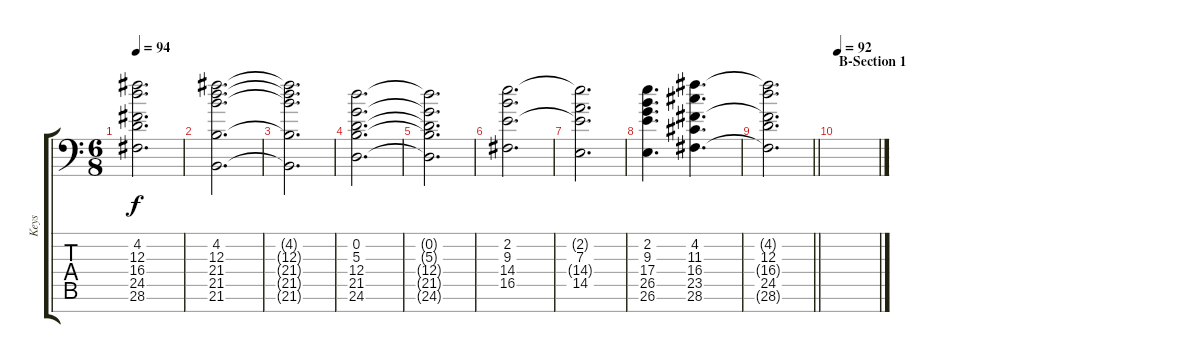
\track ("Keys" "Keys") {instrument pad7halo}
\staff {score tabs}
\tuning (D6 D5 D4 D3 D2 D1 D0) {hide}
\ts (6 8)
\tempo 94
\clef f4
\ks c
(4.2{t} 12.3 16.4{t} 24.5 28.6{t}).2{d dy f} |
(4.2 12.3 21.4 21.5 21.6).2{d} |
(4.2{t} 12.3{t} 21.4{t} 21.5{t} 21.6{t}).2{d} |
(0.2 5.3 12.4 21.5 24.6).2{d} |
(0.2{t} 5.3{t} 12.4{t} 21.5{t} 24.6{t}).2{d} |
(2.2 9.3 14.4 16.5).2{d} |
(2.2{t} 7.3 14.4{t} 14.5).2{d} |
(2.2 9.3 17.4 26.5 26.6).4{d} (4.2 11.3 16.4 23.5 28.6).4{d} |
\barLineRight lightlight
(4.2{t} 12.3 16.4{t} 24.5 28.6{t}).2{d} |
\section ("" "B-Section 1")
\tempo 92
